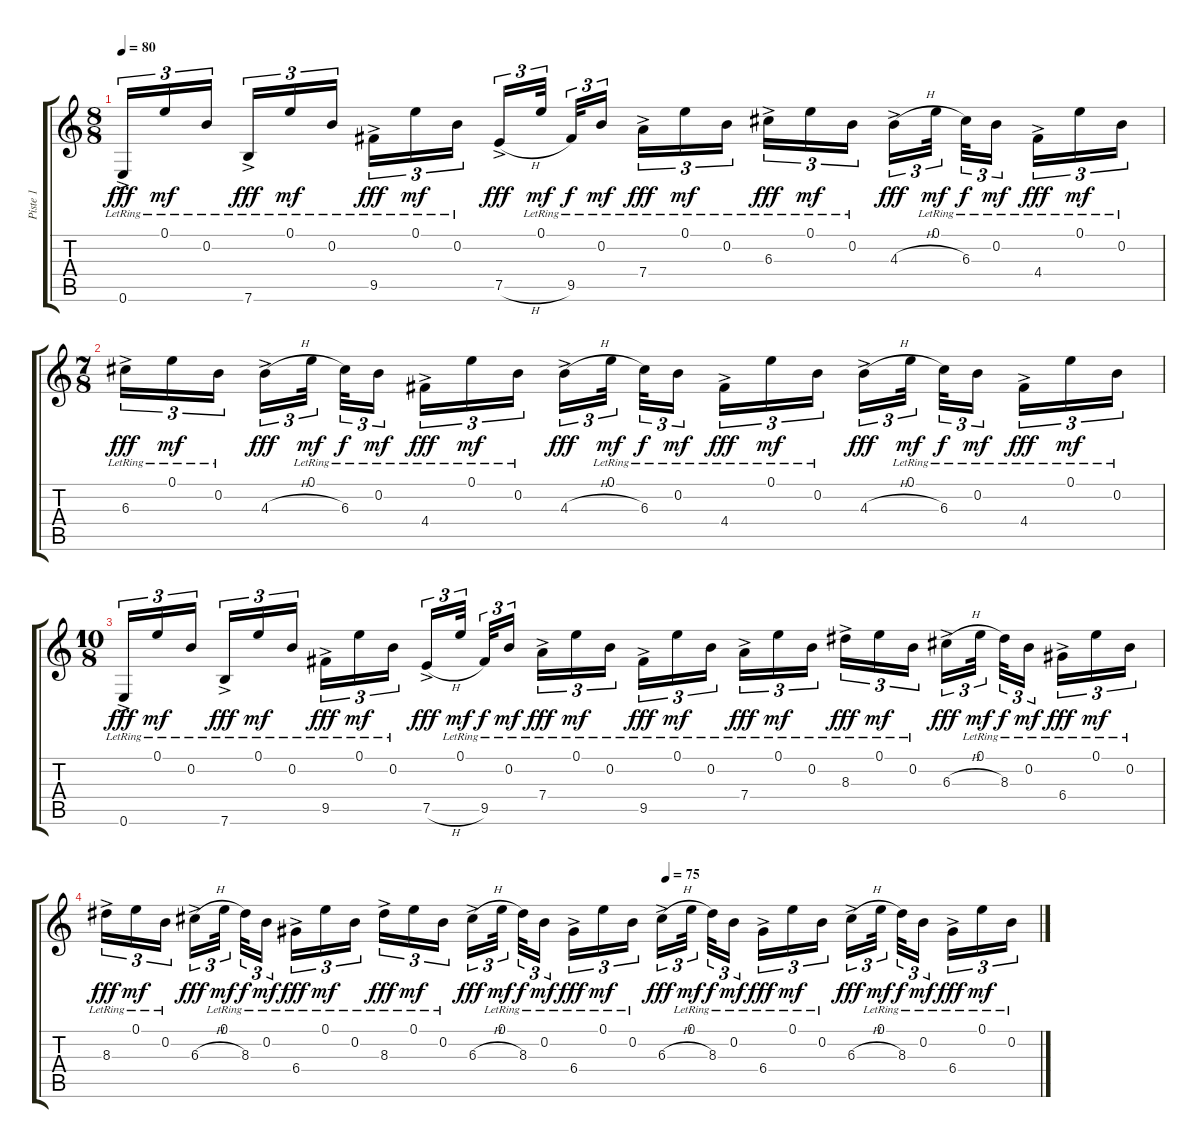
\track ("Piste 1" "Piste 1") {instrument acousticguitarnylon}
\staff {score tabs}
\tuning (E4 B3 G3 D3 A2 E2) {hide}
\ts (8 8)
\tempo 80
\clef g2
\ks c
0.6{ac lr}.16{tu (3 2) dy fff} 0.1{lr}.16{tu (3 2) dy mf} 0.2{lr}.16{tu (3 2)} 7.6{ac lr}.16{tu (3 2) dy fff} 0.1{lr}.16{tu (3 2) dy mf} 0.2{lr}.16{tu (3 2)} 9.5{ac lr}.16{tu (3 2) dy fff} 0.1{lr}.16{tu (3 2) dy mf} 0.2{lr}.16{tu (3 2)} 7.5{h ac}.16{tu (3 2) dy fff} 0.1{lr}.32{tu (3 2) dy mf} 9.5{lr}.32{tu (3 2) dy f} 0.2{lr}.16{tu (3 2) dy mf} 7.4{ac lr}.16{tu (3 2) dy fff} 0.1{lr}.16{tu (3 2) dy mf} 0.2{lr}.16{tu (3 2)} 6.3{ac lr}.16{tu (3 2) dy fff} 0.1{lr}.16{tu (3 2) dy mf} 0.2{lr}.16{tu (3 2)} 4.3{h ac}.16{tu (3 2) dy fff} 0.1{lr}.32{tu (3 2) dy mf} 6.3{lr}.32{tu (3 2) dy f} 0.2{lr}.16{tu (3 2) dy mf} 4.4{ac lr}.16{tu (3 2) dy fff} 0.1{lr}.16{tu (3 2) dy mf} 0.2{lr}.16{tu (3 2)} |
\ts (7 8)
6.3{ac lr}.16{tu (3 2) dy fff} 0.1{lr}.16{tu (3 2) dy mf} 0.2{lr}.16{tu (3 2)} 4.3{h ac}.16{tu (3 2) dy fff} 0.1{lr}.32{tu (3 2) dy mf} 6.3{lr}.32{tu (3 2) dy f} 0.2{lr}.16{tu (3 2) dy mf} 4.4{ac lr}.16{tu (3 2) dy fff} 0.1{lr}.16{tu (3 2) dy mf} 0.2{lr}.16{tu (3 2)} 4.3{h ac}.16{tu (3 2) dy fff} 0.1{lr}.32{tu (3 2) dy mf} 6.3{lr}.32{tu (3 2) dy f} 0.2{lr}.16{tu (3 2) dy mf} 4.4{ac lr}.16{tu (3 2) dy fff} 0.1{lr}.16{tu (3 2) dy mf} 0.2{lr}.16{tu (3 2)} 4.3{h ac}.16{tu (3 2) dy fff} 0.1{lr}.32{tu (3 2) dy mf} 6.3{lr}.32{tu (3 2) dy f} 0.2{lr}.16{tu (3 2) dy mf} 4.4{ac lr}.16{tu (3 2) dy fff} 0.1{lr}.16{tu (3 2) dy mf} 0.2{lr}.16{tu (3 2)} |
\ts (10 8)
0.6{ac lr}.16{tu (3 2) dy fff} 0.1{lr}.16{tu (3 2) dy mf} 0.2{lr}.16{tu (3 2)} 7.6{ac lr}.16{tu (3 2) dy fff} 0.1{lr}.16{tu (3 2) dy mf} 0.2{lr}.16{tu (3 2)} 9.5{ac lr}.16{tu (3 2) dy fff} 0.1{lr}.16{tu (3 2) dy mf} 0.2{lr}.16{tu (3 2)} 7.5{h ac}.16{tu (3 2) dy fff} 0.1{lr}.32{tu (3 2) dy mf} 9.5{lr}.32{tu (3 2) dy f} 0.2{lr}.16{tu (3 2) dy mf} 7.4{ac lr}.16{tu (3 2) dy fff} 0.1{lr}.16{tu (3 2) dy mf} 0.2{lr}.16{tu (3 2)} 9.5{ac lr}.16{tu (3 2) dy fff} 0.1{lr}.16{tu (3 2) dy mf} 0.2{lr}.16{tu (3 2)} 7.4{ac lr}.16{tu (3 2) dy fff} 0.1{lr}.16{tu (3 2) dy mf} 0.2{lr}.16{tu (3 2)} 8.3{ac lr}.16{tu (3 2) dy fff} 0.1{lr}.16{tu (3 2) dy mf} 0.2{lr}.16{tu (3 2)} 6.3{h ac}.16{tu (3 2) dy fff} 0.1{lr}.32{tu (3 2) dy mf} 8.3{lr}.32{tu (3 2) dy f} 0.2{lr}.16{tu (3 2) dy mf} 6.4{ac lr}.16{tu (3 2) dy fff} 0.1{lr}.16{tu (3 2) dy mf} 0.2{lr}.16{tu (3 2)} |
\tempo (75 0.6)
8.3{ac lr}.16{tu (3 2) dy fff} 0.1{lr}.16{tu (3 2) dy mf} 0.2{lr}.16{tu (3 2)} 6.3{h ac}.16{tu (3 2) dy fff} 0.1{lr}.32{tu (3 2) dy mf} 8.3{lr}.32{tu (3 2) dy f} 0.2{lr}.16{tu (3 2) dy mf} 6.4{ac lr}.16{tu (3 2) dy fff} 0.1{lr}.16{tu (3 2) dy mf} 0.2{lr}.16{tu (3 2)} 8.3{ac lr}.16{tu (3 2) dy fff} 0.1{lr}.16{tu (3 2) dy mf} 0.2{lr}.16{tu (3 2)} 6.3{h ac}.16{tu (3 2) dy fff} 0.1{lr}.32{tu (3 2) dy mf} 8.3{lr}.32{tu (3 2) dy f} 0.2{lr}.16{tu (3 2) dy mf} 6.4{ac lr}.16{tu (3 2) dy fff} 0.1{lr}.16{tu (3 2) dy mf} 0.2{lr}.16{tu (3 2)} 6.3{h ac}.16{tu (3 2) dy fff} 0.1{lr}.32{tu (3 2) dy mf} 8.3{lr}.32{tu (3 2) dy f} 0.2{lr}.16{tu (3 2) dy mf} 6.4{ac lr}.16{tu (3 2) dy fff} 0.1{lr}.16{tu (3 2) dy mf} 0.2{lr}.16{tu (3 2)} 6.3{h ac}.16{tu (3 2) dy fff} 0.1{lr}.32{tu (3 2) dy mf} 8.3{lr}.32{tu (3 2) dy f} 0.2{lr}.16{tu (3 2) dy mf} 6.4{ac lr}.16{tu (3 2) dy fff} 0.1{lr}.16{tu (3 2) dy mf} 0.2{lr}.16{tu (3 2)}
